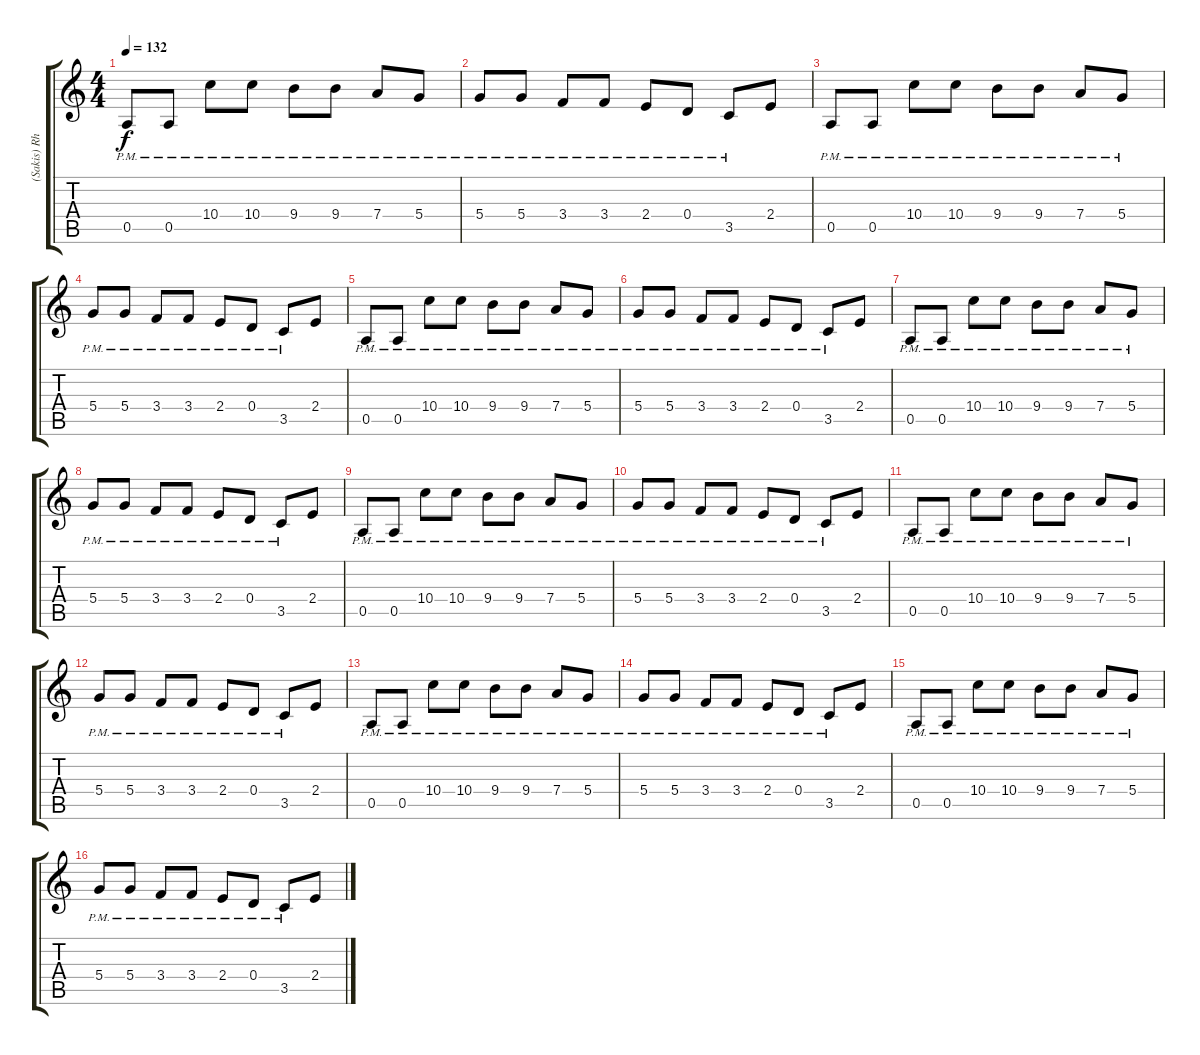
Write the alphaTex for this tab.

\track ("(Sakis) Rhythm Guitar" "(Sakis) Rh") {instrument overdrivenguitar}
\staff {score tabs}
\tuning (E4 B3 G3 D3 A2 E2) {hide}
\ts (4 4)
\tempo 132
\clef g2
\ks c
0.5{pm}.8{dy f volume 16 balance 8} 0.5{pm}.8 10.4{pm}.8 10.4{pm}.8 9.4{pm}.8 9.4{pm}.8 7.4{pm}.8 5.4{pm}.8 |
5.4{pm}.8 5.4{pm}.8 3.4{pm}.8 3.4{pm}.8 2.4{pm}.8 0.4{pm}.8 3.5{pm}.8 2.4.8 |
0.5{pm}.8 0.5{pm}.8 10.4{pm}.8 10.4{pm}.8 9.4{pm}.8 9.4{pm}.8 7.4{pm}.8 5.4{pm}.8 |
5.4{pm}.8 5.4{pm}.8 3.4{pm}.8 3.4{pm}.8 2.4{pm}.8 0.4{pm}.8 3.5{pm}.8 2.4.8 |
0.5{pm}.8 0.5{pm}.8 10.4{pm}.8 10.4{pm}.8 9.4{pm}.8 9.4{pm}.8 7.4{pm}.8 5.4{pm}.8 |
5.4{pm}.8 5.4{pm}.8 3.4{pm}.8 3.4{pm}.8 2.4{pm}.8 0.4{pm}.8 3.5{pm}.8 2.4.8 |
0.5{pm}.8 0.5{pm}.8 10.4{pm}.8 10.4{pm}.8 9.4{pm}.8 9.4{pm}.8 7.4{pm}.8 5.4{pm}.8 |
5.4{pm}.8 5.4{pm}.8 3.4{pm}.8 3.4{pm}.8 2.4{pm}.8 0.4{pm}.8 3.5{pm}.8 2.4.8 |
0.5{pm}.8 0.5{pm}.8 10.4{pm}.8 10.4{pm}.8 9.4{pm}.8 9.4{pm}.8 7.4{pm}.8 5.4{pm}.8 |
5.4{pm}.8 5.4{pm}.8 3.4{pm}.8 3.4{pm}.8 2.4{pm}.8 0.4{pm}.8 3.5{pm}.8 2.4.8 |
0.5{pm}.8 0.5{pm}.8 10.4{pm}.8 10.4{pm}.8 9.4{pm}.8 9.4{pm}.8 7.4{pm}.8 5.4{pm}.8 |
5.4{pm}.8 5.4{pm}.8 3.4{pm}.8 3.4{pm}.8 2.4{pm}.8 0.4{pm}.8 3.5{pm}.8 2.4.8 |
0.5{pm}.8 0.5{pm}.8 10.4{pm}.8 10.4{pm}.8 9.4{pm}.8 9.4{pm}.8 7.4{pm}.8 5.4{pm}.8 |
5.4{pm}.8 5.4{pm}.8 3.4{pm}.8 3.4{pm}.8 2.4{pm}.8 0.4{pm}.8 3.5{pm}.8 2.4.8 |
0.5{pm}.8 0.5{pm}.8 10.4{pm}.8 10.4{pm}.8 9.4{pm}.8 9.4{pm}.8 7.4{pm}.8 5.4{pm}.8 |
5.4{pm}.8 5.4{pm}.8 3.4{pm}.8 3.4{pm}.8 2.4{pm}.8 0.4{pm}.8 3.5{pm}.8 2.4.8
